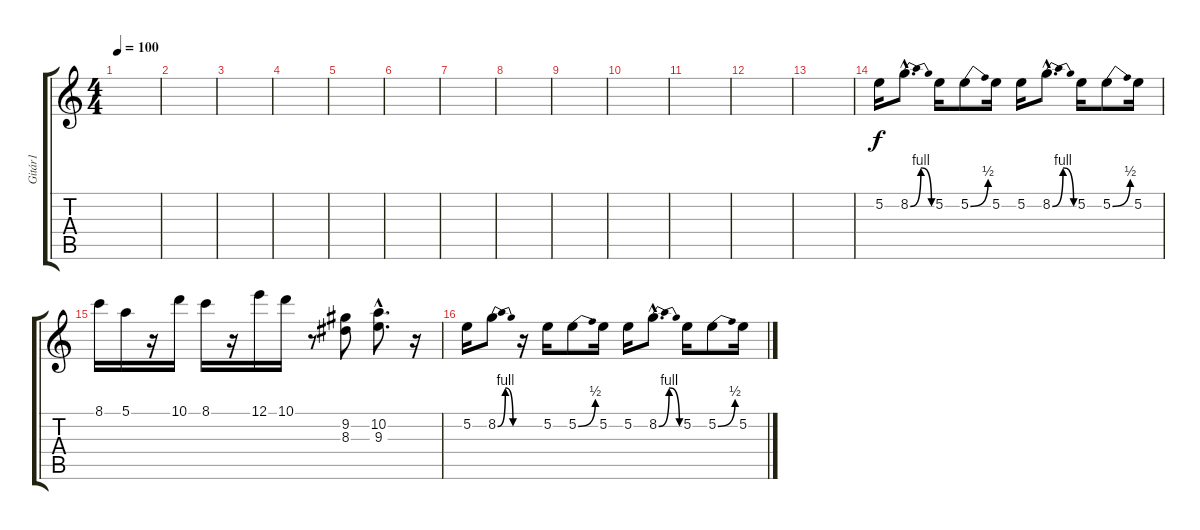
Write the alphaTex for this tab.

\track ("Gitár1" "Gitár1") {instrument distortionguitar}
\staff {score tabs}
\tuning (E4 B3 G3 D3 A2 E2) {hide}
\ts (4 4)
\tempo 100
\clef g2
\ks c
|
|
|
|
|
|
|
|
|
|
|
|
|
5.2.16 8.2{be (bendrelease 0 0 40 4 55 4 60 0) hac}.8{d} 5.2.16 5.2{be (bend 0 0 60 2)}.8 5.2.16 5.2.16 8.2{be (bendrelease 0 0 40 4 55 4 60 0) hac}.8{d} 5.2.16 5.2{be (bend 0 0 60 2)}.8 5.2.16 |
8.1.16 5.1.16 r.16 10.1.16 8.1.16 r.16 12.1.16 10.1.16 r.8 (9.2 8.3).8 (10.2{hac} 9.3{hac}).8{d} r.16 |
5.2.16 8.2{be (bendrelease 0 0 40 4 55 4 60 0)}.8 r.16 5.2.16 5.2{be (bend 0 0 60 2)}.8 5.2.16 5.2.16 8.2{be (bendrelease 0 0 40 4 56 4 60 0) hac}.8{d} 5.2.16 5.2{be (bend 0 0 60 2)}.8 5.2.16
